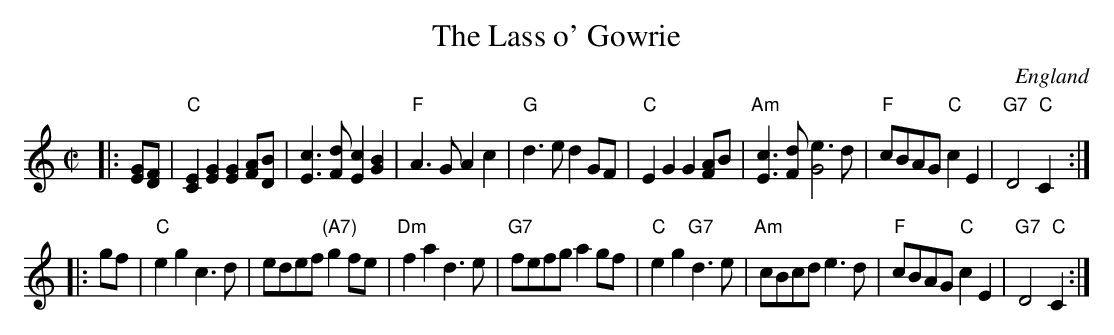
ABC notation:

X:1
T: The Lass o' Gowrie
O:England
M: C|
L: 1/8
K: C
|: [GE][FD] \
| "C"[E2C2][G2E2] [G2E2][AF][BD] | [c3E3][dF] [c2E2][B2G2] \
| "F"A3G A2c2 | "G"d3e d2 GF \
| "C"E2G2 G2[AF]B | "Am"[c3E3][dF] [e3G4]d \
| "F"cBAG "C"c2E2 | "G7"D4 "C"C2 :|
|: gf \
| "C"e2g2 c3d | edef "(A7)"g2fe \
| "Dm"f2a2 d3e | "G7"fefg a2gf \
| "C"e2g2 "G7"d3e | "Am"cBcd e3d \
| "F"cBAG "C"c2E2 | "G7"D4 "C"C2 :|
